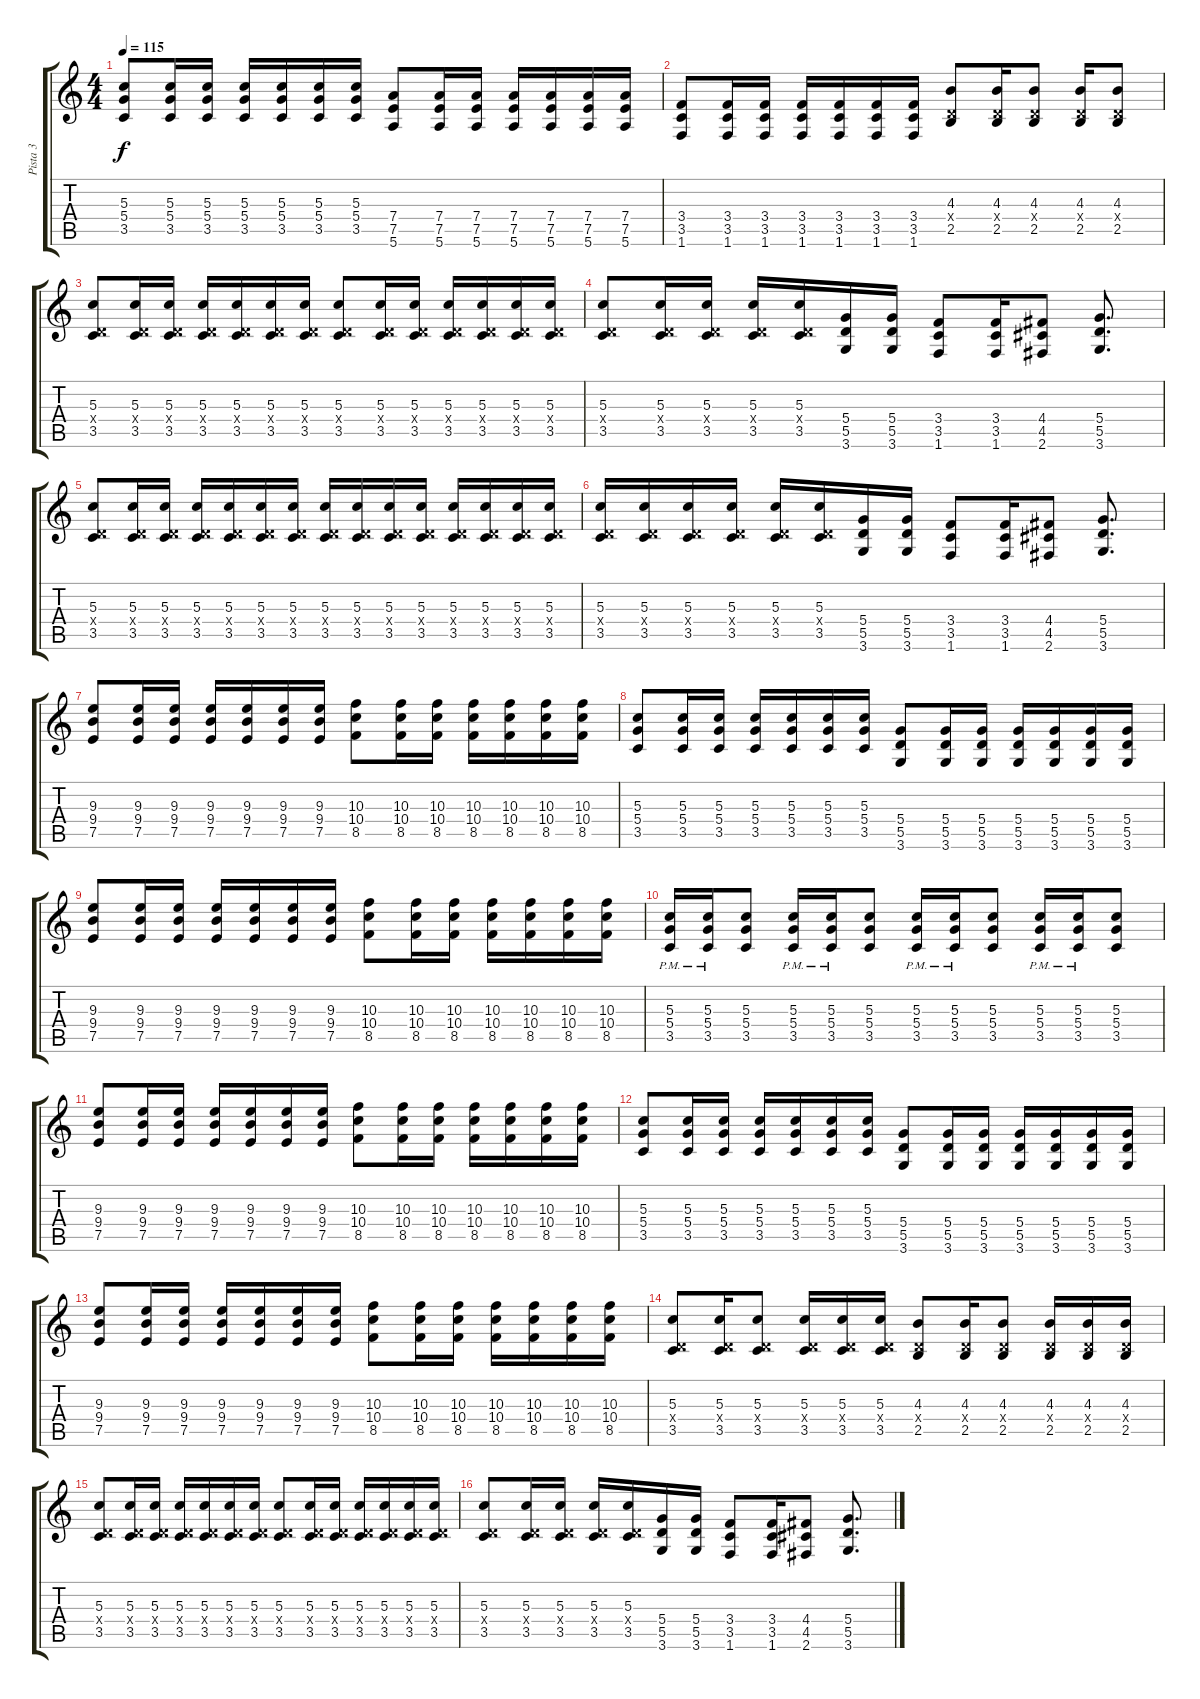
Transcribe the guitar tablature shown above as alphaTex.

\track ("Pista 3" "Pista 3") {instrument distortionguitar}
\staff {score tabs}
\tuning (E4 B3 G3 D3 A2 E2) {hide}
\ts (4 4)
\tempo 115
\clef g2
\ks c
(5.3 5.4 3.5).8{dy f} (5.3 5.4 3.5).16 (5.3 5.4 3.5).16 (5.3 5.4 3.5).16 (5.3 5.4 3.5).16 (5.3 5.4 3.5).16 (5.3 5.4 3.5).16 (7.4 7.5 5.6).8 (7.4 7.5 5.6).16 (7.4 7.5 5.6).16 (7.4 7.5 5.6).16 (7.4 7.5 5.6).16 (7.4 7.5 5.6).16 (7.4 7.5 5.6).16 |
(3.4 3.5 1.6).8 (3.4 3.5 1.6).16 (3.4 3.5 1.6).16 (3.4 3.5 1.6).16 (3.4 3.5 1.6).16 (3.4 3.5 1.6).16 (3.4 3.5 1.6).16 (4.3 0.4{x} 2.5).8 (4.3 0.4{x} 2.5).16 (4.3 0.4{x} 2.5).8 (4.3 0.4{x} 2.5).16 (4.3 0.4{x} 2.5).8 |
(5.3 0.4{x} 3.5).8 (5.3 0.4{x} 3.5).16 (5.3 0.4{x} 3.5).16 (5.3 0.4{x} 3.5).16 (5.3 0.4{x} 3.5).16 (5.3 0.4{x} 3.5).16 (5.3 0.4{x} 3.5).16 (5.3 0.4{x} 3.5).8 (5.3 0.4{x} 3.5).16 (5.3 0.4{x} 3.5).16 (5.3 0.4{x} 3.5).16 (5.3 0.4{x} 3.5).16 (5.3 0.4{x} 3.5).16 (5.3 0.4{x} 3.5).16 |
(5.3 0.4{x} 3.5).8 (5.3 0.4{x} 3.5).16 (5.3 0.4{x} 3.5).16 (5.3 0.4{x} 3.5).16 (5.3 0.4{x} 3.5).16 (5.4 5.5 3.6).16 (5.4 5.5 3.6).16 (3.4 3.5 1.6).8 (3.4 3.5 1.6).16 (4.4 4.5 2.6).8 (5.4 5.5 3.6).8{d} |
(5.3 0.4{x} 3.5).8 (5.3 0.4{x} 3.5).16 (5.3 0.4{x} 3.5).16 (5.3 0.4{x} 3.5).16 (5.3 0.4{x} 3.5).16 (5.3 0.4{x} 3.5).16 (5.3 0.4{x} 3.5).16 (5.3 0.4{x} 3.5).16 (5.3 0.4{x} 3.5).16 (5.3 0.4{x} 3.5).16 (5.3 0.4{x} 3.5).16 (5.3 0.4{x} 3.5).16 (5.3 0.4{x} 3.5).16 (5.3 0.4{x} 3.5).16 (5.3 0.4{x} 3.5).16 |
(5.3 0.4{x} 3.5).16 (5.3 0.4{x} 3.5).16 (5.3 0.4{x} 3.5).16 (5.3 0.4{x} 3.5).16 (5.3 0.4{x} 3.5).16 (5.3 0.4{x} 3.5).16 (5.4 5.5 3.6).16 (5.4 5.5 3.6).16 (3.4 3.5 1.6).8 (3.4 3.5 1.6).16 (4.4 4.5 2.6).8 (5.4 5.5 3.6).8{d} |
(9.3 9.4 7.5).8 (9.3 9.4 7.5).16 (9.3 9.4 7.5).16 (9.3 9.4 7.5).16 (9.3 9.4 7.5).16 (9.3 9.4 7.5).16 (9.3 9.4 7.5).16 (10.3 10.4 8.5).8 (10.3 10.4 8.5).16 (10.3 10.4 8.5).16 (10.3 10.4 8.5).16 (10.3 10.4 8.5).16 (10.3 10.4 8.5).16 (10.3 10.4 8.5).16 |
(5.3 5.4 3.5).8 (5.3 5.4 3.5).16 (5.3 5.4 3.5).16 (5.3 5.4 3.5).16 (5.3 5.4 3.5).16 (5.3 5.4 3.5).16 (5.3 5.4 3.5).16 (5.4 5.5 3.6).8 (5.4 5.5 3.6).16 (5.4 5.5 3.6).16 (5.4 5.5 3.6).16 (5.4 5.5 3.6).16 (5.4 5.5 3.6).16 (5.4 5.5 3.6).16 |
(9.3 9.4 7.5).8 (9.3 9.4 7.5).16 (9.3 9.4 7.5).16 (9.3 9.4 7.5).16 (9.3 9.4 7.5).16 (9.3 9.4 7.5).16 (9.3 9.4 7.5).16 (10.3 10.4 8.5).8 (10.3 10.4 8.5).16 (10.3 10.4 8.5).16 (10.3 10.4 8.5).16 (10.3 10.4 8.5).16 (10.3 10.4 8.5).16 (10.3 10.4 8.5).16 |
(5.3{pm} 5.4{pm} 3.5{pm}).16 (5.3{pm} 5.4{pm} 3.5{pm}).16 (5.3 5.4 3.5).8 (5.3{pm} 5.4{pm} 3.5{pm}).16 (5.3{pm} 5.4{pm} 3.5{pm}).16 (5.3 5.4 3.5).8 (5.3{pm} 5.4{pm} 3.5{pm}).16 (5.3{pm} 5.4{pm} 3.5{pm}).16 (5.3 5.4 3.5).8 (5.3{pm} 5.4{pm} 3.5{pm}).16 (5.3{pm} 5.4{pm} 3.5{pm}).16 (5.3 5.4 3.5).8 |
(9.3 9.4 7.5).8 (9.3 9.4 7.5).16 (9.3 9.4 7.5).16 (9.3 9.4 7.5).16 (9.3 9.4 7.5).16 (9.3 9.4 7.5).16 (9.3 9.4 7.5).16 (10.3 10.4 8.5).8 (10.3 10.4 8.5).16 (10.3 10.4 8.5).16 (10.3 10.4 8.5).16 (10.3 10.4 8.5).16 (10.3 10.4 8.5).16 (10.3 10.4 8.5).16 |
(5.3 5.4 3.5).8 (5.3 5.4 3.5).16 (5.3 5.4 3.5).16 (5.3 5.4 3.5).16 (5.3 5.4 3.5).16 (5.3 5.4 3.5).16 (5.3 5.4 3.5).16 (5.4 5.5 3.6).8 (5.4 5.5 3.6).16 (5.4 5.5 3.6).16 (5.4 5.5 3.6).16 (5.4 5.5 3.6).16 (5.4 5.5 3.6).16 (5.4 5.5 3.6).16 |
(9.3 9.4 7.5).8 (9.3 9.4 7.5).16 (9.3 9.4 7.5).16 (9.3 9.4 7.5).16 (9.3 9.4 7.5).16 (9.3 9.4 7.5).16 (9.3 9.4 7.5).16 (10.3 10.4 8.5).8 (10.3 10.4 8.5).16 (10.3 10.4 8.5).16 (10.3 10.4 8.5).16 (10.3 10.4 8.5).16 (10.3 10.4 8.5).16 (10.3 10.4 8.5).16 |
(5.3 0.4{x} 3.5).8 (5.3 0.4{x} 3.5).16 (5.3 0.4{x} 3.5).8 (5.3 0.4{x} 3.5).16 (5.3 0.4{x} 3.5).16 (5.3 0.4{x} 3.5).16 (4.3 0.4{x} 2.5).8 (4.3 0.4{x} 2.5).16 (4.3 0.4{x} 2.5).8 (4.3 0.4{x} 2.5).16 (4.3 0.4{x} 2.5).16 (4.3 0.4{x} 2.5).16 |
(5.3 0.4{x} 3.5).8 (5.3 0.4{x} 3.5).16 (5.3 0.4{x} 3.5).16 (5.3 0.4{x} 3.5).16 (5.3 0.4{x} 3.5).16 (5.3 0.4{x} 3.5).16 (5.3 0.4{x} 3.5).16 (5.3 0.4{x} 3.5).8 (5.3 0.4{x} 3.5).16 (5.3 0.4{x} 3.5).16 (5.3 0.4{x} 3.5).16 (5.3 0.4{x} 3.5).16 (5.3 0.4{x} 3.5).16 (5.3 0.4{x} 3.5).16 |
(5.3 0.4{x} 3.5).8 (5.3 0.4{x} 3.5).16 (5.3 0.4{x} 3.5).16 (5.3 0.4{x} 3.5).16 (5.3 0.4{x} 3.5).16 (5.4 5.5 3.6).16 (5.4 5.5 3.6).16 (3.4 3.5 1.6).8 (3.4 3.5 1.6).16 (4.4 4.5 2.6).8 (5.4 5.5 3.6).8{d}
